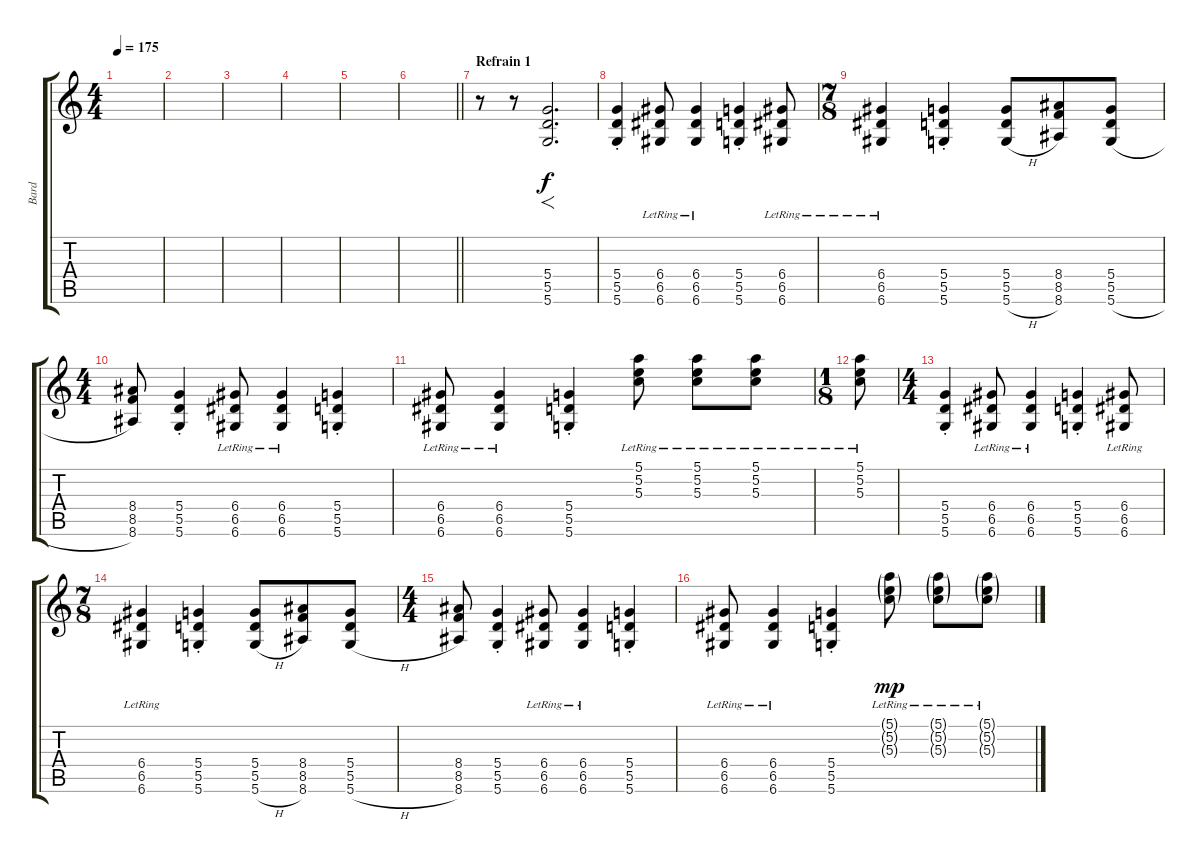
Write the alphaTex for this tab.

\track ("Bard" "Bard") {instrument distortionguitar bank 7}
\staff {score tabs}
\tuning (E4 B3 G3 D3 A2 D2) {hide}
\ts (4 4)
\tempo 175
\clef g2
\ks c
|
|
|
|
|
\barLineRight lightlight
|
\section ("" "Refrain 1")
r.8 r.8 (5.4 5.5 5.6).2{f d} |
(5.4{st} 5.5{st} 5.6{st}).4 (6.4{lr} 6.5{lr} 6.6{lr}).8 (6.4{lr} 6.5{lr} 6.6{lr}).4 (5.4{st} 5.5{st} 5.6{st}).4 (6.4{lr} 6.5{lr} 6.6{lr}).8 |
\ts (7 8)
(6.4{lr} 6.5{lr} 6.6{lr}).4 (5.4{st} 5.5{st} 5.6{st}).4 (5.4 5.5 5.6{h}).8 (8.4 8.5 8.6).8 (5.4 5.5 5.6{h}).8 |
\ts (4 4)
(8.4 8.5 8.6).8 (5.4{st} 5.5{st} 5.6{st}).4 (6.4{lr} 6.5{lr} 6.6{lr}).8 (6.4{lr} 6.5{lr} 6.6{lr}).4 (5.4{st} 5.5{st} 5.6{st}).4 |
(6.4{lr} 6.5{lr} 6.6{lr}).8 (6.4{lr} 6.5{lr} 6.6{lr}).4 (5.4{st} 5.5{st} 5.6{st}).4 (5.1{lr} 5.2{lr} 5.3{lr}).8 (5.1{lr} 5.2{lr} 5.3{lr}).8 (5.1{lr} 5.2{lr} 5.3{lr}).8 |
\ts (1 8)
(5.1{lr} 5.2{lr} 5.3{lr}).8 |
\ts (4 4)
(5.4{st} 5.5{st} 5.6{st}).4 (6.4{lr} 6.5{lr} 6.6{lr}).8 (6.4{lr} 6.5{lr} 6.6{lr}).4 (5.4{st} 5.5{st} 5.6{st}).4 (6.4{lr} 6.5{lr} 6.6{lr}).8 |
\ts (7 8)
(6.4{lr} 6.5{lr} 6.6{lr}).4 (5.4{st} 5.5{st} 5.6{st}).4 (5.4 5.5 5.6{h}).8 (8.4 8.5 8.6).8 (5.4 5.5 5.6{h}).8 |
\ts (4 4)
(8.4 8.5 8.6).8 (5.4{st} 5.5{st} 5.6{st}).4 (6.4{lr} 6.5{lr} 6.6{lr}).8 (6.4{lr} 6.5{lr} 6.6{lr}).4 (5.4{st} 5.5{st} 5.6{st}).4 |
(6.4{lr} 6.5{lr} 6.6{lr}).8 (6.4{lr} 6.5{lr} 6.6{lr}).4 (5.4{st} 5.5{st} 5.6{st}).4 (5.1{g lr} 5.2{g lr} 5.3{g lr}).8{dy mp} (5.1{g lr} 5.2{g lr} 5.3{g lr}).8 (5.1{g lr} 5.2{g lr} 5.3{g lr}).8
